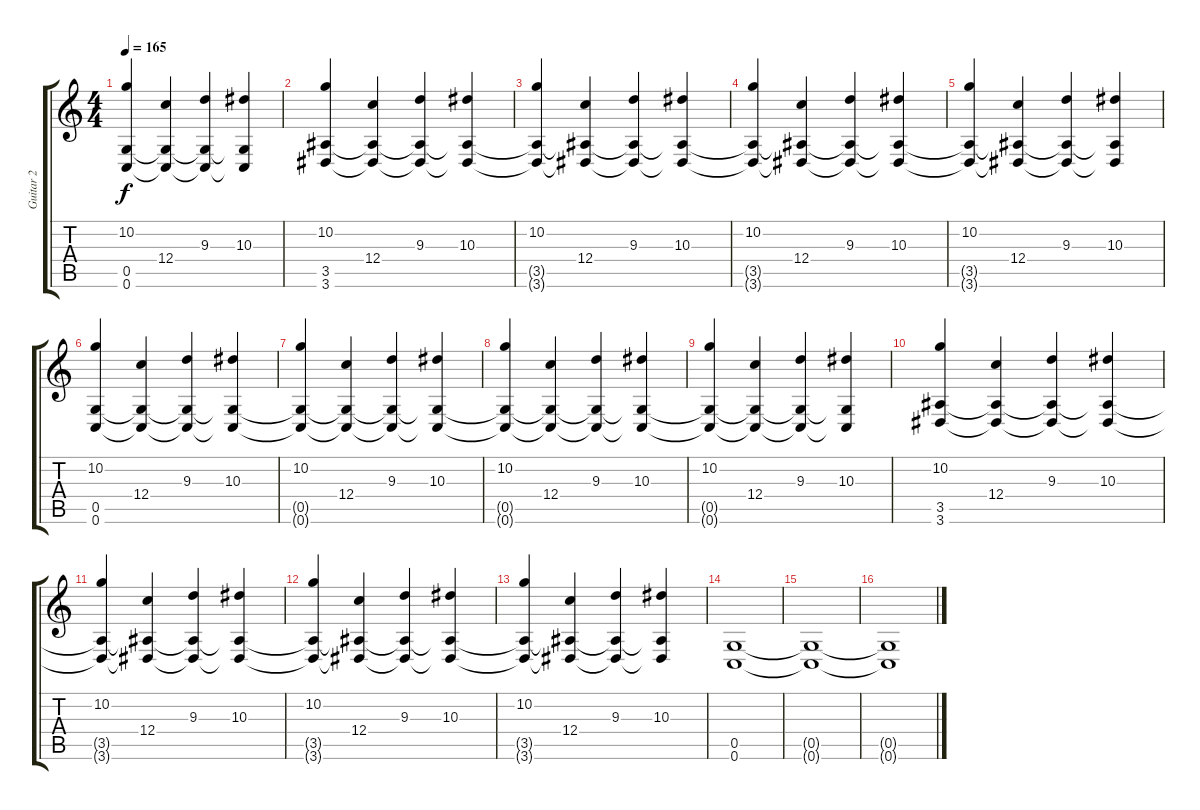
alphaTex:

\track ("Guitar 2" "Guitar 2") {instrument distortionguitar}
\staff {score tabs}
\tuning (D4 A3 F3 C3 G2 C2) {hide}
\ts (4 4)
\tempo 165
\clef g2
\ks c
(10.2 0.5{t} 0.6{t}).4{dy f} (12.4 0.5{t} 0.6{t}).4 (9.3 0.5{t} 0.6{t}).4 (10.3 0.5{t} 0.6{t}).4 |
(10.2 3.5 3.6).4 (12.4 3.5{t} 3.6{t}).4 (9.3 3.5{t} 3.6{t}).4 (10.3 3.5{t} 3.6{t}).4 |
(10.2 3.5{t} 3.6{t}).4 (12.4 3.5{t} 3.6{t}).4 (9.3 3.5{t} 3.6{t}).4 (10.3 3.5{t} 3.6{t}).4 |
(10.2 3.5{t} 3.6{t}).4 (12.4 3.5{t} 3.6{t}).4 (9.3 3.5{t} 3.6{t}).4 (10.3 3.5{t} 3.6{t}).4 |
(10.2 3.5{t} 3.6{t}).4 (12.4 3.5{t} 3.6{t}).4 (9.3 3.5{t} 3.6{t}).4 (10.3 3.5{t} 3.6{t}).4 |
(10.2 0.5 0.6).4 (12.4 0.5{t} 0.6{t}).4 (9.3 0.5{t} 0.6{t}).4 (10.3 0.5{t} 0.6{t}).4 |
(10.2 0.5{t} 0.6{t}).4 (12.4 0.5{t} 0.6{t}).4 (9.3 0.5{t} 0.6{t}).4 (10.3 0.5{t} 0.6{t}).4 |
(10.2 0.5{t} 0.6{t}).4 (12.4 0.5{t} 0.6{t}).4 (9.3 0.5{t} 0.6{t}).4 (10.3 0.5{t} 0.6{t}).4 |
(10.2 0.5{t} 0.6{t}).4 (12.4 0.5{t} 0.6{t}).4 (9.3 0.5{t} 0.6{t}).4 (10.3 0.5{t} 0.6{t}).4 |
(10.2 3.5 3.6).4 (12.4 3.5{t} 3.6{t}).4 (9.3 3.5{t} 3.6{t}).4 (10.3 3.5{t} 3.6{t}).4 |
(10.2 3.5{t} 3.6{t}).4 (12.4 3.5{t} 3.6{t}).4 (9.3 3.5{t} 3.6{t}).4 (10.3 3.5{t} 3.6{t}).4 |
(10.2 3.5{t} 3.6{t}).4 (12.4 3.5{t} 3.6{t}).4 (9.3 3.5{t} 3.6{t}).4 (10.3 3.5{t} 3.6{t}).4 |
(10.2 3.5{t} 3.6{t}).4 (12.4 3.5{t} 3.6{t}).4 (9.3 3.5{t} 3.6{t}).4 (10.3 3.5{t} 3.6{t}).4 |
(0.5 0.6).1{volume 4} |
(0.5{t} 0.6{t}).1 |
(0.5{t} 0.6{t}).1
